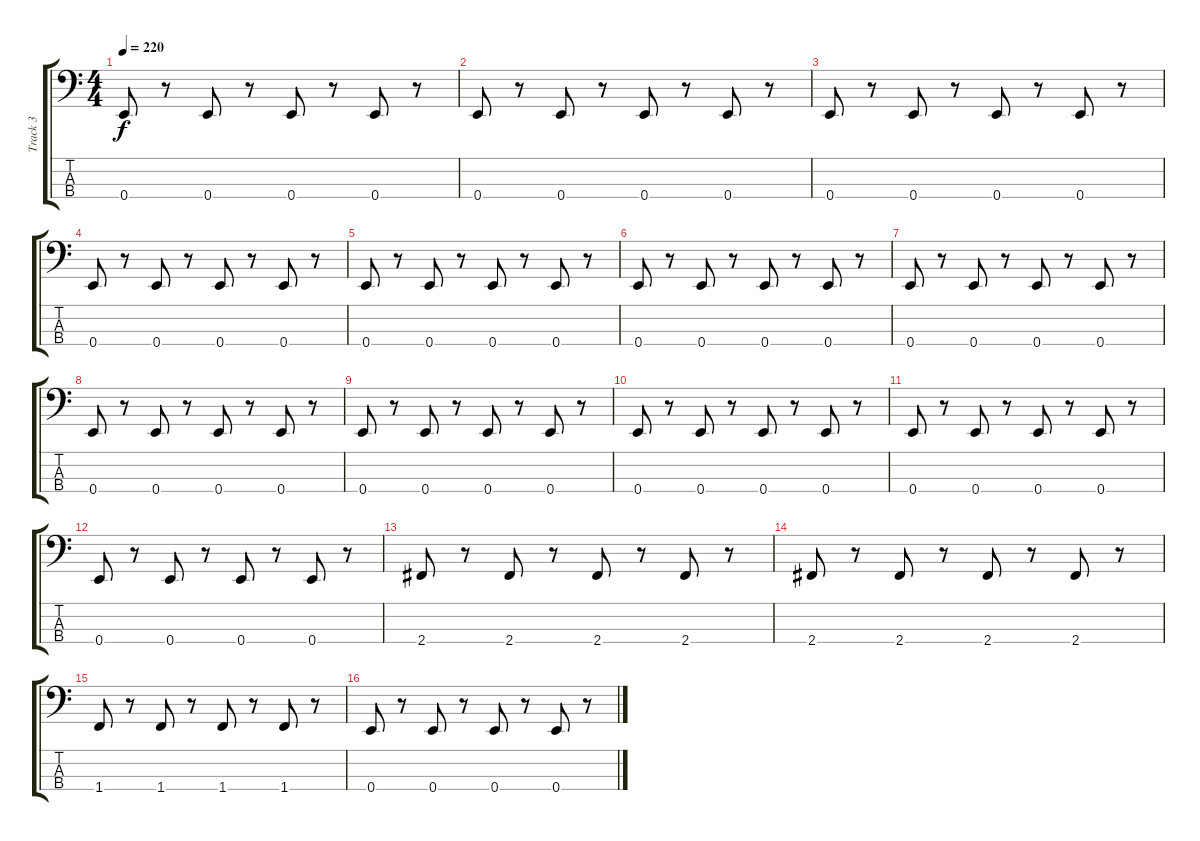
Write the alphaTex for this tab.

\track ("Track 3" "Track 3") {instrument electricbasspick}
\staff {score tabs}
\tuning (G2 D2 A1 E1) {hide}
\ts (4 4)
\tempo 220
\clef f4
\ks c
0.4.8{dy f} r.8 0.4.8 r.8 0.4.8 r.8 0.4.8 r.8 |
0.4.8 r.8 0.4.8 r.8 0.4.8 r.8 0.4.8 r.8 |
0.4.8 r.8 0.4.8 r.8 0.4.8 r.8 0.4.8 r.8 |
0.4.8 r.8 0.4.8 r.8 0.4.8 r.8 0.4.8 r.8 |
0.4.8 r.8 0.4.8 r.8 0.4.8 r.8 0.4.8 r.8 |
0.4.8 r.8 0.4.8 r.8 0.4.8 r.8 0.4.8 r.8 |
0.4.8 r.8 0.4.8 r.8 0.4.8 r.8 0.4.8 r.8 |
0.4.8 r.8 0.4.8 r.8 0.4.8 r.8 0.4.8 r.8 |
0.4.8 r.8 0.4.8 r.8 0.4.8 r.8 0.4.8 r.8 |
0.4.8 r.8 0.4.8 r.8 0.4.8 r.8 0.4.8 r.8 |
0.4.8 r.8 0.4.8 r.8 0.4.8 r.8 0.4.8 r.8 |
0.4.8 r.8 0.4.8 r.8 0.4.8 r.8 0.4.8 r.8 |
2.4.8 r.8 2.4.8 r.8 2.4.8 r.8 2.4.8 r.8 |
2.4.8 r.8 2.4.8 r.8 2.4.8 r.8 2.4.8 r.8 |
1.4.8 r.8 1.4.8 r.8 1.4.8 r.8 1.4.8 r.8 |
0.4.8 r.8 0.4.8 r.8 0.4.8 r.8 0.4.8 r.8
